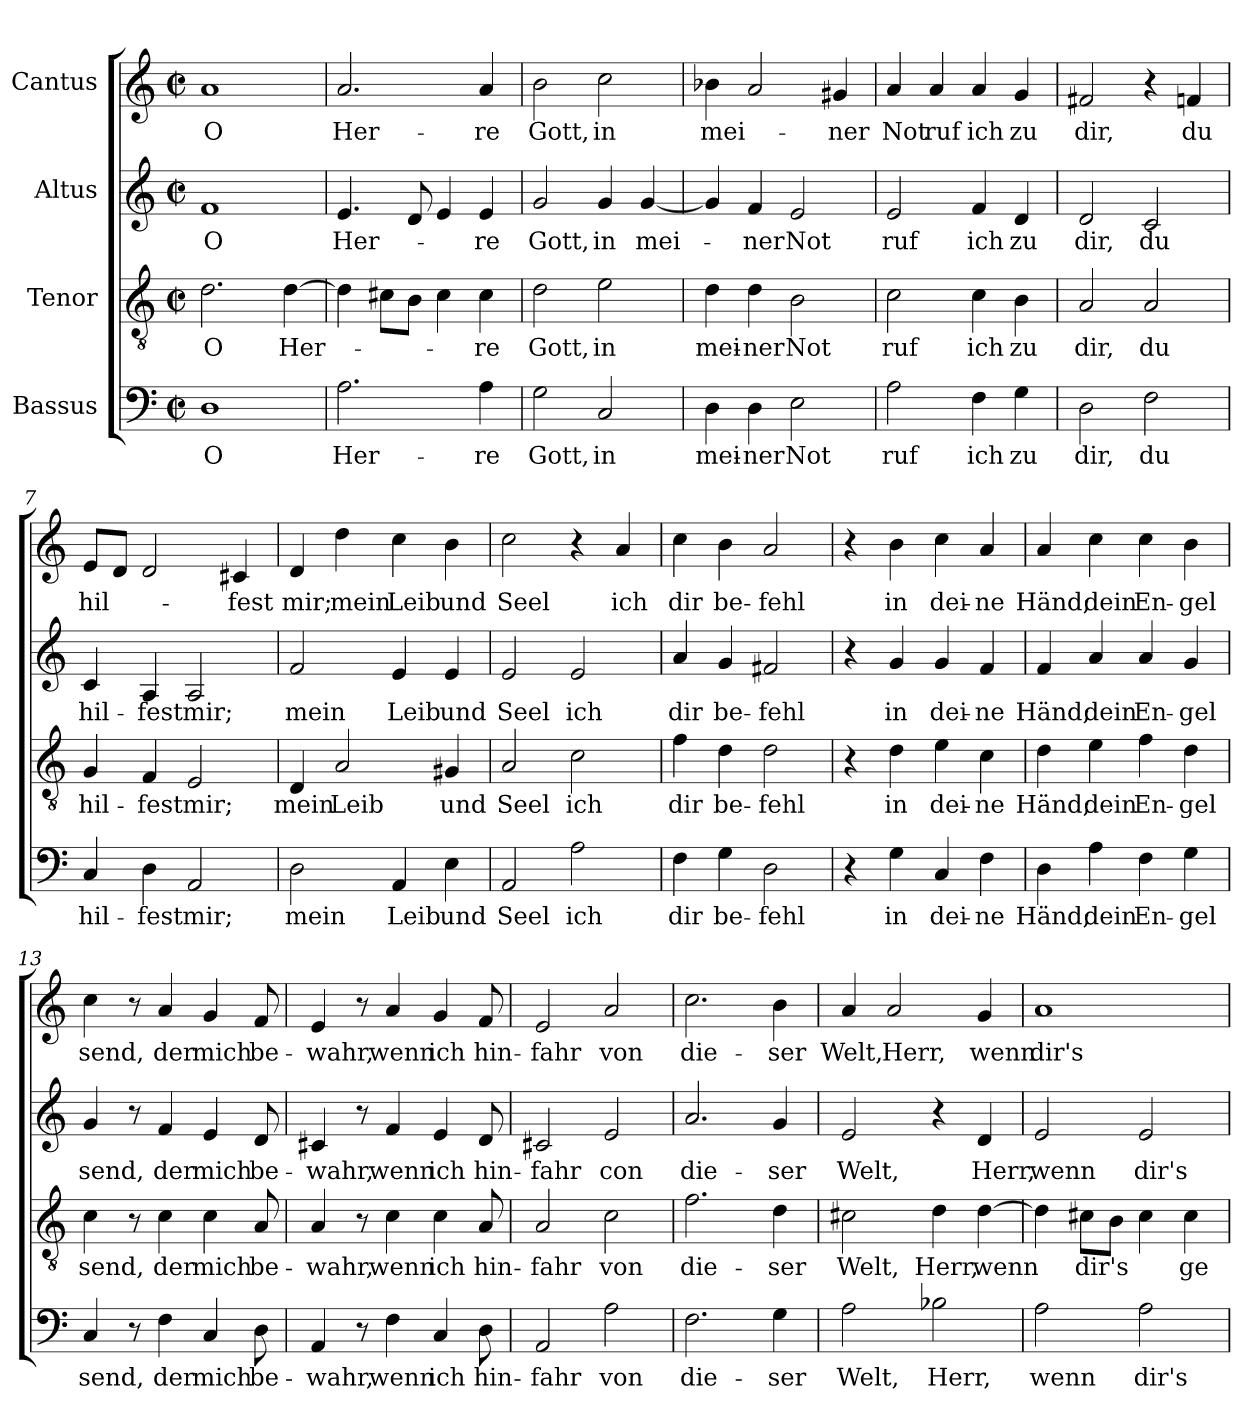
**kern	**text	**kern	**text	**kern	**text	**kern	**text
*part4	*part4	*part3	*part3	*part2	*part2	*part1	*part1
*staff4	*staff4	*staff3	*staff3	*staff2	*staff2	*staff1	*staff1
*I"Bassus	*	*I"Tenor	*	*I"Altus	*	*I"Cantus	*
*clefF4	*	*clefGv2	*	*clefG2	*	*clefG2	*
*k[]	*	*k[]	*	*k[]	*	*k[]	*
*M2/2	*	*M2/2	*	*M2/2	*	*M2/2	*
*met(c|)	*	*met(c|)	*	*met(c|)	*	*met(c|)	*
=1	=1	=1	=1	=1	=1	=1	=1
!	!LO:LY:b	!	!LO:LY:b	!	!LO:LY:b	!	!LO:LY:b
1D	O	2.d\	O	1f	O	1a	O
!	!	!	!LO:LY:b	!	!	!	!
.	.	[4d\	Her-	.	.	.	.
=2	=2	=2	=2	=2	=2	=2	=2
!	!LO:LY:b	!	!	!	!LO:LY:b	!	!LO:LY:b
2.A\	Her-	4d\]	.	4.e/	Her-	2.a/	Her-
.	.	8c#X\L	.	.	.	.	.
.	.	8B\J	.	8d/	.	.	.
.	.	4c#\	.	4e/	.	.	.
!	!LO:LY:b	!	!LO:LY:b	!	!LO:LY:b	!	!LO:LY:b
4A\	-re	4c#\	-re	4e/	-re	4a/	-re
=3	=3	=3	=3	=3	=3	=3	=3
!	!LO:LY:b	!	!LO:LY:b	!	!LO:LY:b	!	!LO:LY:b
2G\	Gott,	2d\	Gott,	2g/	Gott,	2b\	Gott,
!	!LO:LY:b	!	!LO:LY:b	!	!LO:LY:b	!	!LO:LY:b
2C/	in	2e\	in	4g/	in	2cc\	in
!	!	!	!	!	!LO:LY:b	!	!
.	.	.	.	[4g/	mei-	.	.
=4	=4	=4	=4	=4	=4	=4	=4
!	!LO:LY:b	!	!LO:LY:b	!	!	!	!LO:LY:b
4D\	mei-	4d\	mei-	4g/]	.	4b-X\	mei-
!	!LO:LY:b	!	!LO:LY:b	!	!LO:LY:b	!	!
4D\	-ner	4d\	-ner	4f/	-ner	2a/	.
!	!LO:LY:b	!	!LO:LY:b	!	!LO:LY:b	!	!
2E\	Not	2B\	Not	2e/	Not	.	.
!	!	!	!	!	!	!	!LO:LY:b
.	.	.	.	.	.	4g#X/	-ner
!!LO:LB:g=z
=5	=5	=5	=5	=5	=5	=5	=5
!	!LO:LY:b	!	!LO:LY:b	!	!LO:LY:b	!	!LO:LY:b
2A\	ruf	2c\	ruf	2e/	ruf	4a/	Not
!	!	!	!	!	!	!	!LO:LY:b
.	.	.	.	.	.	4a/	ruf
!	!LO:LY:b	!	!LO:LY:b	!	!LO:LY:b	!	!LO:LY:b
4F\	ich	4c\	ich	4f/	ich	4a/	ich
!	!LO:LY:b	!	!LO:LY:b	!	!LO:LY:b	!	!LO:LY:b
4G\	zu	4B\	zu	4d/	zu	4g/	zu
=6	=6	=6	=6	=6	=6	=6	=6
!	!LO:LY:b	!	!LO:LY:b	!	!LO:LY:b	!	!LO:LY:b
2D\	dir,	2A/	dir,	2d/	dir,	2f#X/	dir,
!	!LO:LY:b	!	!LO:LY:b	!	!LO:LY:b	!	!
2F\	du	2A/	du	2c/	du	4r	.
!	!	!	!	!	!	!	!LO:LY:b
.	.	.	.	.	.	4fn/	du
=7	=7	=7	=7	=7	=7	=7	=7
!	!LO:LY:b	!	!LO:LY:b	!	!LO:LY:b	!	!LO:LY:b
4C/	hil-	4G/	hil-	4c/	hil-	8e/L	hil-
.	.	.	.	.	.	8d/J	.
!	!LO:LY:b	!	!LO:LY:b	!	!LO:LY:b	!	!
4D\	-fest	4F/	-fest	4A/	-fest	2d/	.
!	!LO:LY:b	!	!LO:LY:b	!	!LO:LY:b	!	!
2AA/	mir;	2E/	mir;	2A/	mir;	.	.
!	!	!	!	!	!	!	!LO:LY:b
.	.	.	.	.	.	4c#X/	-fest
=8	=8	=8	=8	=8	=8	=8	=8
!	!LO:LY:b	!	!LO:LY:b	!	!LO:LY:b	!	!LO:LY:b
2D\	mein	4D/	mein	2f/	mein	4d/	mir;
!	!	!	!LO:LY:b	!	!	!	!LO:LY:b
.	.	2A/	Leib	.	.	4dd\	mein
!	!LO:LY:b	!	!	!	!LO:LY:b	!	!LO:LY:b
4AA/	Leib	.	.	4e/	Leib	4cc\	Leib
!	!LO:LY:b	!	!LO:LY:b	!	!LO:LY:b	!	!LO:LY:b
4E\	und	4G#X/	und	4e/	und	4b\	und
!!LO:PB:g=z
=9	=9	=9	=9	=9	=9	=9	=9
!	!LO:LY:b	!	!LO:LY:b	!	!LO:LY:b	!	!LO:LY:b
2AA/	Seel	2A/	Seel	2e/	Seel	2cc\	Seel
!	!LO:LY:b	!	!LO:LY:b	!	!LO:LY:b	!	!
2A\	ich	2c\	ich	2e/	ich	4r	.
!	!	!	!	!	!	!	!LO:LY:b
.	.	.	.	.	.	4a/	ich
=10	=10	=10	=10	=10	=10	=10	=10
!	!LO:LY:b	!	!LO:LY:b	!	!LO:LY:b	!	!LO:LY:b
4F\	dir	4f\	dir	4a/	dir	4cc\	dir
!	!LO:LY:b	!	!LO:LY:b	!	!LO:LY:b	!	!LO:LY:b
4G\	be-	4d\	be-	4g/	be-	4b\	be-
!	!LO:LY:b	!	!LO:LY:b	!	!LO:LY:b	!	!LO:LY:b
2D\	-fehl	2d\	-fehl	2f#X/	-fehl	2a/	-fehl
=11	=11	=11	=11	=11	=11	=11	=11
4r	.	4r	.	4r	.	4r	.
!	!LO:LY:b	!	!LO:LY:b	!	!LO:LY:b	!	!LO:LY:b
4G\	in	4d\	in	4g/	in	4b\	in
!	!LO:LY:b	!	!LO:LY:b	!	!LO:LY:b	!	!LO:LY:b
4C/	dei-	4e\	dei-	4g/	dei-	4cc\	dei-
!	!LO:LY:b	!	!LO:LY:b	!	!LO:LY:b	!	!LO:LY:b
4F\	-ne	4c\	-ne	4f/	-ne	4a/	-ne
=12	=12	=12	=12	=12	=12	=12	=12
!	!LO:LY:b	!	!LO:LY:b	!	!LO:LY:b	!	!LO:LY:b
4D\	Händ;	4d\	Händ;	4f/	Händ;	4a/	Händ;
!	!LO:LY:b	!	!LO:LY:b	!	!LO:LY:b	!	!LO:LY:b
4A\	dein	4e\	dein	4a/	dein	4cc\	dein
!	!LO:LY:b	!	!LO:LY:b	!	!LO:LY:b	!	!LO:LY:b
4F\	En-	4f\	En-	4a/	En-	4cc\	En-
!	!LO:LY:b	!	!LO:LY:b	!	!LO:LY:b	!	!LO:LY:b
4G\	-gel	4d\	-gel	4g/	-gel	4b\	-gel
!!LO:LB:g=z
=13	=13	=13	=13	=13	=13	=13	=13
!	!LO:LY:b	!	!LO:LY:b	!	!LO:LY:b	!	!LO:LY:b
4C/	send,	4c\	send,	4g/	send,	4cc\	send,
8r	.	8r	.	8r	.	8r	.
!	!LO:LY:b	!	!LO:LY:b	!	!LO:LY:b	!	!LO:LY:b
4F\	der	4c\	der	4f/	der	4a/	der
!	!LO:LY:b	!	!LO:LY:b	!	!LO:LY:b	!	!LO:LY:b
4C/	mich	4c\	mich	4e/	mich	4g/	mich
!	!LO:LY:b	!	!LO:LY:b	!	!LO:LY:b	!	!LO:LY:b
8D\	be-	8A/	be-	8d/	be-	8f/	be-
=14	=14	=14	=14	=14	=14	=14	=14
!	!LO:LY:b	!	!LO:LY:b	!	!LO:LY:b	!	!LO:LY:b
4AA/	-wahr,	4A/	-wahr,	4c#X/	-wahr,	4e/	-wahr,
8r	.	8r	.	8r	.	8r	.
!	!LO:LY:b	!	!LO:LY:b	!	!LO:LY:b	!	!LO:LY:b
4F\	wenn	4c\	wenn	4f/	wenn	4a/	wenn
!	!LO:LY:b	!	!LO:LY:b	!	!LO:LY:b	!	!LO:LY:b
4C/	ich	4c\	ich	4e/	ich	4g/	ich
!	!LO:LY:b	!	!LO:LY:b	!	!LO:LY:b	!	!LO:LY:b
8D\	hin-	8A/	hin-	8d/	hin-	8f/	hin-
=15	=15	=15	=15	=15	=15	=15	=15
!	!LO:LY:b	!	!LO:LY:b	!	!LO:LY:b	!	!LO:LY:b
2AA/	-fahr	2A/	-fahr	2c#X/	-fahr	2e/	-fahr
!	!LO:LY:b	!	!LO:LY:b	!	!LO:LY:b	!	!LO:LY:b
2A\	von	2c\	von	2e/	con	2a/	von
!!LO:LB:g=z
=16	=16	=16	=16	=16	=16	=16	=16
!	!LO:LY:b	!	!LO:LY:b	!	!LO:LY:b	!	!LO:LY:b
2.F\	die-	2.f\	die-	2.a/	die-	2.cc\	die-
!	!LO:LY:b	!	!LO:LY:b	!	!LO:LY:b	!	!LO:LY:b
4G\	-ser	4d\	-ser	4g/	-ser	4b\	-ser
=17	=17	=17	=17	=17	=17	=17	=17
!	!LO:LY:b	!	!LO:LY:b	!	!LO:LY:b	!	!LO:LY:b
2A\	Welt,	2c#X\	Welt,	2e/	Welt,	4a/	Welt,
!	!	!	!	!	!	!	!LO:LY:b
.	.	.	.	.	.	2a/	Herr,
!	!LO:LY:b	!	!LO:LY:b	!	!	!	!
2B-X\	Herr,	4d\	Herr,	4r	.	.	.
!	!	!	!LO:LY:b	!	!LO:LY:b	!	!LO:LY:b
.	.	[4d\	wenn	4d/	Herr,	4g/	wenn
=18	=18	=18	=18	=18	=18	=18	=18
!	!LO:LY:b	!	!	!	!LO:LY:b	!	!LO:LY:b
2A\	wenn	4d\]	.	2e/	wenn	1a	dir's
!	!	!	!LO:LY:b	!	!	!	!
.	.	8c#X\L	dir's	.	.	.	.
.	.	8B\J	.	.	.	.	.
!	!LO:LY:b	!	!	!	!LO:LY:b	!	!
2A\	dir's	4c#\	.	2e/	dir's	.	.
!	!	!	!LO:LY:b	!	!	!	!
.	.	4c#\	ge-	.	.	.	.
=	=	=	=	=	=	=	=
*-	*-	*-	*-	*-	*-	*-	*-
